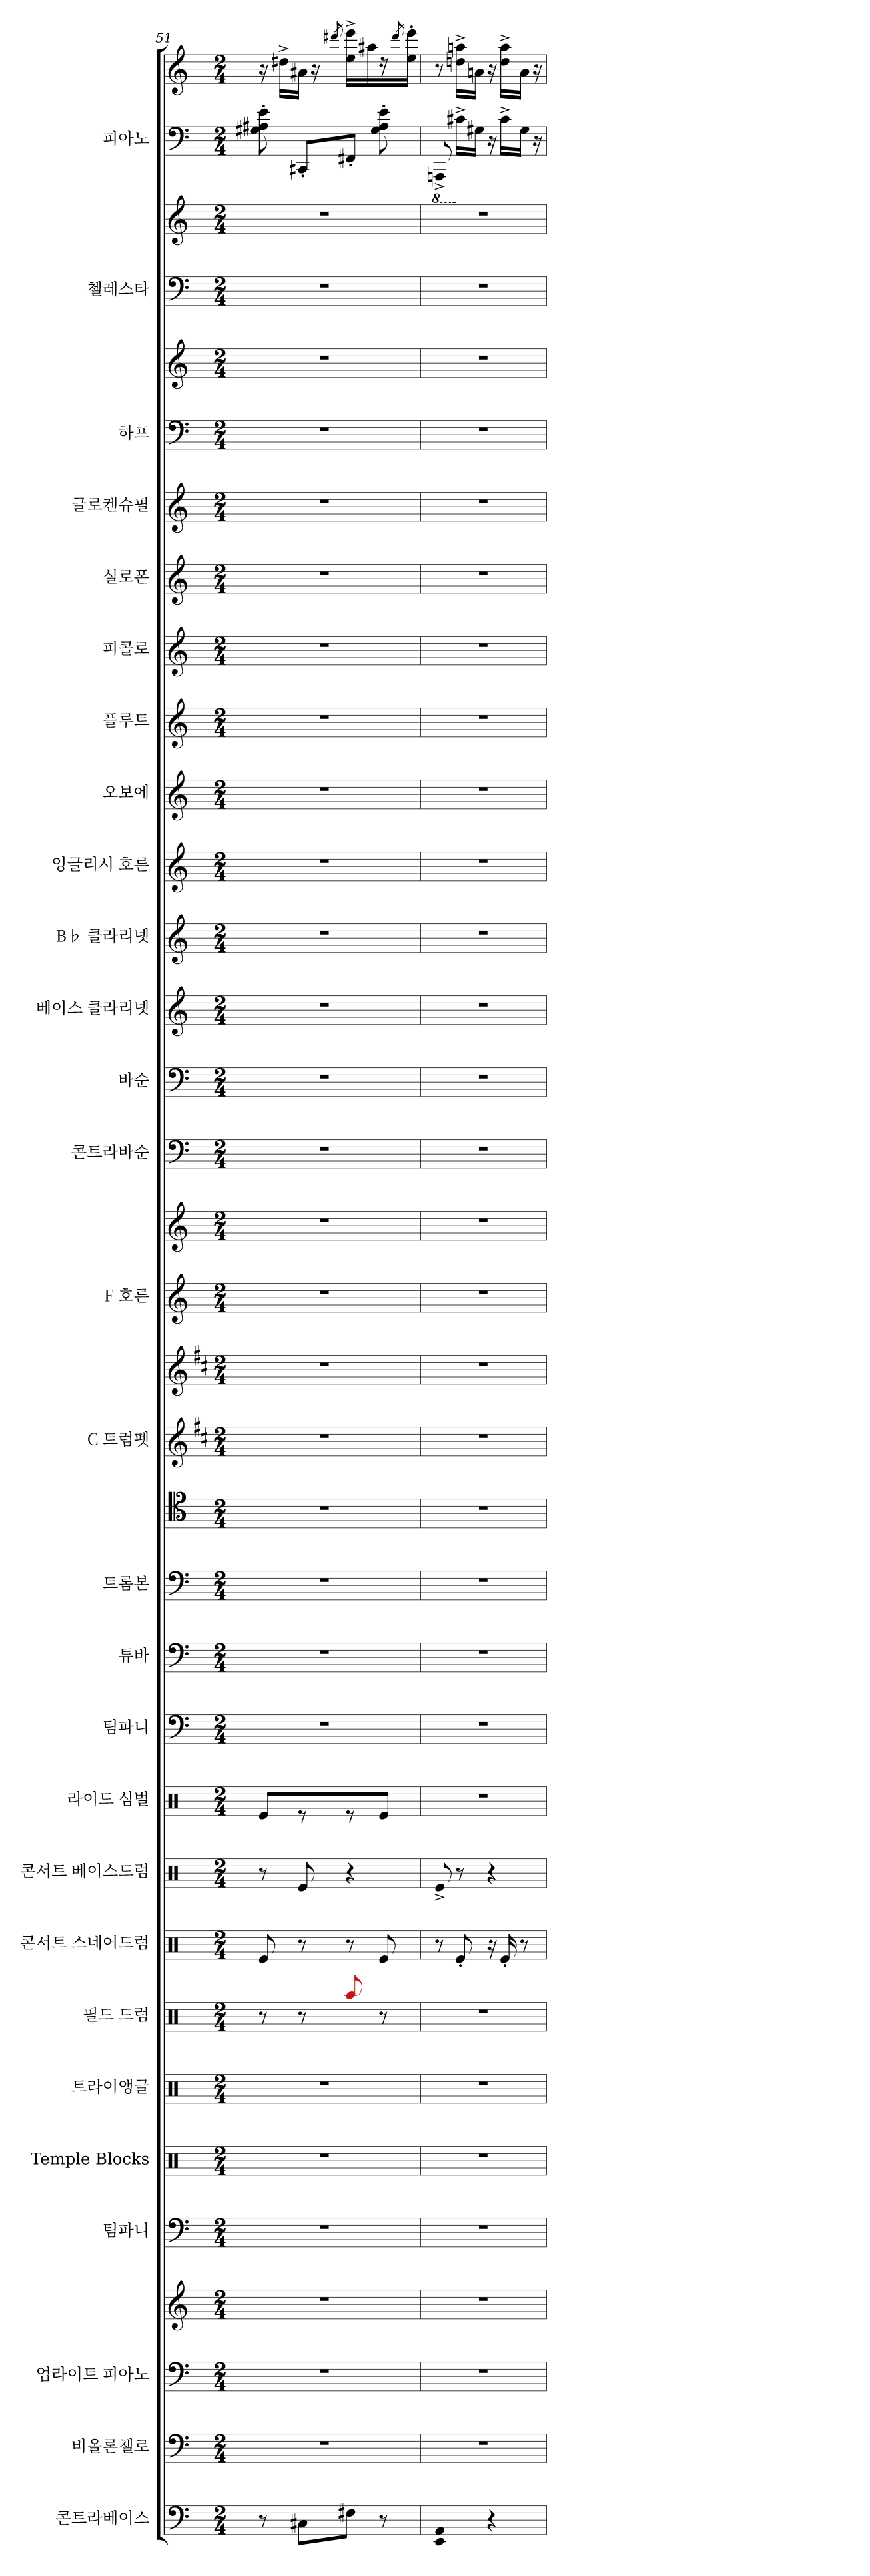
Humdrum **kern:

**kern	**kern	**kern	**kern	**kern	**kern	**kern	**kern	**kern	**kern	**kern	**kern	**kern	**kern	**kern	**kern	**kern	**kern	**kern	**kern	**kern	**kern	**kern	**kern	**kern	**kern	**kern	**kern	**kern	**kern	**kern	**kern	**kern	**kern	**kern
*part28	*part27	*part26	*part26	*part25	*part24	*part23	*part22	*part21	*part20	*part19	*part18	*part17	*part16	*part16	*part15	*part15	*part14	*part14	*part13	*part12	*part11	*part10	*part9	*part8	*part7	*part6	*part5	*part4	*part3	*part3	*part2	*part2	*part1	*part1
*staff35	*staff34	*staff33	*staff32	*staff31	*staff30	*staff29	*staff28	*staff27	*staff26	*staff25	*staff24	*staff23	*staff22	*staff21	*staff20	*staff19	*staff18	*staff17	*staff16	*staff15	*staff14	*staff13	*staff12	*staff11	*staff10	*staff9	*staff8	*staff7	*staff6	*staff5	*staff4	*staff3	*staff2	*staff1
*I"콘트라베이스	*I"비올론첼로	*I"업라이트 피아노	*	*I"팀파니	*I"Temple Blocks	*I"트라이앵글	*I"필드 드럼	*I"콘서트 스네어드럼	*I"콘서트 베이스드럼	*I"라이드 심벌	*I"팀파니	*I"튜바	*I"트롬본	*	*I"C 트럼펫	*	*I"F 호른	*	*I"콘트라바순	*I"바순	*I"베이스 클라리넷	*I"B♭ 클라리넷	*I"잉글리시 호른	*I"오보에	*I"플루트	*I"피콜로	*I"실로폰	*I"글로켄슈필	*I"하프	*	*I"첼레스타	*	*I"피아노	*
*	*	*	*	*	*I'Tmp. Bl.	*	*	*	*	*	*	*	*	*	*	*	*	*	*	*	*	*	*	*	*	*	*	*	*	*	*	*	*	*
!!LO:LB:g=z
*clefF4	*clefF4	*clefF4	*clefG2	*clefF4	*clefX	*clefX	*clefX	*clefX	*clefX	*clefX	*clefF4	*clefF4	*clefF4	*clefC4	*clefG2	*clefG2	*clefG2	*clefG2	*clefF4	*clefF4	*clefG2	*clefG2	*clefG2	*clefG2	*clefG2	*clefG2	*clefG2	*clefG2	*clefF4	*clefG2	*clefF4	*clefG2	*clefF4	*clefG2
*ITrd7c12	*	*	*	*	*	*	*	*	*	*	*	*	*	*	*ITrd1c2	*ITrd1c2	*ITrd4c7	*ITrd4c7	*ITrd7c12	*	*ITrd1c2	*ITrd1c2	*ITrd4c7	*	*	*ITrd-7c-12	*ITrd-7c-12	*ITrd-14c-24	*	*	*ITrd-7c-12	*ITrd-7c-12	*	*
*k[]	*k[]	*k[]	*k[]	*k[]	*k[]	*k[]	*k[]	*k[]	*k[]	*k[]	*k[]	*k[]	*k[]	*k[]	*k[]	*k[]	*k[b-]	*k[b-]	*k[]	*k[]	*k[b-e-]	*k[b-e-]	*k[b-]	*k[]	*k[]	*k[]	*k[]	*k[]	*k[]	*k[]	*k[]	*k[]	*k[]	*k[]
*M2/4	*M2/4	*M2/4	*M2/4	*M2/4	*M2/4	*M2/4	*M2/4	*M2/4	*M2/4	*M2/4	*M2/4	*M2/4	*M2/4	*M2/4	*M2/4	*M2/4	*M2/4	*M2/4	*M2/4	*M2/4	*M2/4	*M2/4	*M2/4	*M2/4	*M2/4	*M2/4	*M2/4	*M2/4	*M2/4	*M2/4	*M2/4	*M2/4	*M2/4	*M2/4
=51	=51	=51	=51	=51	=51	=51	=51	=51	=51	=51	=51	=51	=51	=51	=51	=51	=51	=51	=51	=51	=51	=51	=51	=51	=51	=51	=51	=51	=51	=51	=51	=51	=51	=51
8r	2r	2r	2r	2r	2r	2r	8r	8Re/	8r	8Re/L	2r	2r	2r	2r	2r	2r	2r	2r	2r	2r	2r	2r	2r	2r	2r	2r	2r	2r	2r	2r	2r	2r	8G#X\' 8A#X\' 8e\'	16r
.	.	.	.	.	.	.	.	.	.	.	.	.	.	.	.	.	.	.	.	.	.	.	.	.	.	.	.	.	.	.	.	.	.	16dd#X^\LL
8CC#X\L	.	.	.	.	.	.	8r	8r	8Re/	8r	.	.	.	.	.	.	.	.	.	.	.	.	.	.	.	.	.	.	.	.	.	.	8CC#X'/L	16a#X\JJ
.	.	.	.	.	.	.	.	.	.	.	.	.	.	.	.	.	.	.	.	.	.	.	.	.	.	.	.	.	.	.	.	.	.	16r
.	.	.	.	.	.	.	.	.	.	.	.	.	.	.	.	.	.	.	.	.	.	.	.	.	.	.	.	.	.	.	.	.	.	8qddd#X/
8FF#X\J	.	.	.	.	.	.	8aa/	8r	4r	8r	.	.	.	.	.	.	.	.	.	.	.	.	.	.	.	.	.	.	.	.	.	.	8FF#X'/J	16ee\^ 16eee\^LL
.	.	.	.	.	.	.	.	.	.	.	.	.	.	.	.	.	.	.	.	.	.	.	.	.	.	.	.	.	.	.	.	.	.	16aa#X\
8r	.	.	.	.	.	.	8r	8Re/	.	8Re/J	.	.	.	.	.	.	.	.	.	.	.	.	.	.	.	.	.	.	.	.	.	.	8G#\' 8A#\' 8e\'	16rdd
.	.	.	.	.	.	.	.	.	.	.	.	.	.	.	.	.	.	.	.	.	.	.	.	.	.	.	.	.	.	.	.	.	.	8qddd#/
.	.	.	.	.	.	.	.	.	.	.	.	.	.	.	.	.	.	.	.	.	.	.	.	.	.	.	.	.	.	.	.	.	.	16ee\' 16eee\'JJ
=52	=52	=52	=52	=52	=52	=52	=52	=52	=52	=52	=52	=52	=52	=52	=52	=52	=52	=52	=52	=52	=52	=52	=52	=52	=52	=52	=52	=52	=52	=52	=52	=52	=52	=52
*	*	*	*	*	*	*	*	*	*	*	*	*	*	*	*	*	*	*	*	*	*	*	*	*	*	*	*	*	*	*	*	*	*8ba	*
4EEE/ 4AAA/	2r	2r	2r	2r	2r	2r	2r	8r	8Re^/	2r	2r	2r	2r	2r	2r	2r	2r	2r	2r	2r	2r	2r	2r	2r	2r	2r	2r	2r	2r	2r	2r	2r	8AAAAn^/	8r
*	*	*	*	*	*	*	*	*	*	*	*	*	*	*	*	*	*	*	*	*	*	*	*	*	*	*	*	*	*	*	*	*	*X8ba	*
.	.	.	.	.	.	.	.	8Re'/	8r	.	.	.	.	.	.	.	.	.	.	.	.	.	.	.	.	.	.	.	.	.	.	.	16c#X^\LL	16ddn\^ 16aan\^LL
.	.	.	.	.	.	.	.	.	.	.	.	.	.	.	.	.	.	.	.	.	.	.	.	.	.	.	.	.	.	.	.	.	16G#X\JJ	16an\JJ
4r	.	.	.	.	.	.	.	16r	4r	.	.	.	.	.	.	.	.	.	.	.	.	.	.	.	.	.	.	.	.	.	.	.	16r	16r
.	.	.	.	.	.	.	.	16Re'/	.	.	.	.	.	.	.	.	.	.	.	.	.	.	.	.	.	.	.	.	.	.	.	.	16c#^\LL	16dd\^ 16aa\^LL
.	.	.	.	.	.	.	.	8r	.	.	.	.	.	.	.	.	.	.	.	.	.	.	.	.	.	.	.	.	.	.	.	.	16G#\JJ	16a\JJ
.	.	.	.	.	.	.	.	.	.	.	.	.	.	.	.	.	.	.	.	.	.	.	.	.	.	.	.	.	.	.	.	.	16r	16r
=	=	=	=	=	=	=	=	=	=	=	=	=	=	=	=	=	=	=	=	=	=	=	=	=	=	=	=	=	=	=	=	=	=	=
*-	*-	*-	*-	*-	*-	*-	*-	*-	*-	*-	*-	*-	*-	*-	*-	*-	*-	*-	*-	*-	*-	*-	*-	*-	*-	*-	*-	*-	*-	*-	*-	*-	*-	*-
